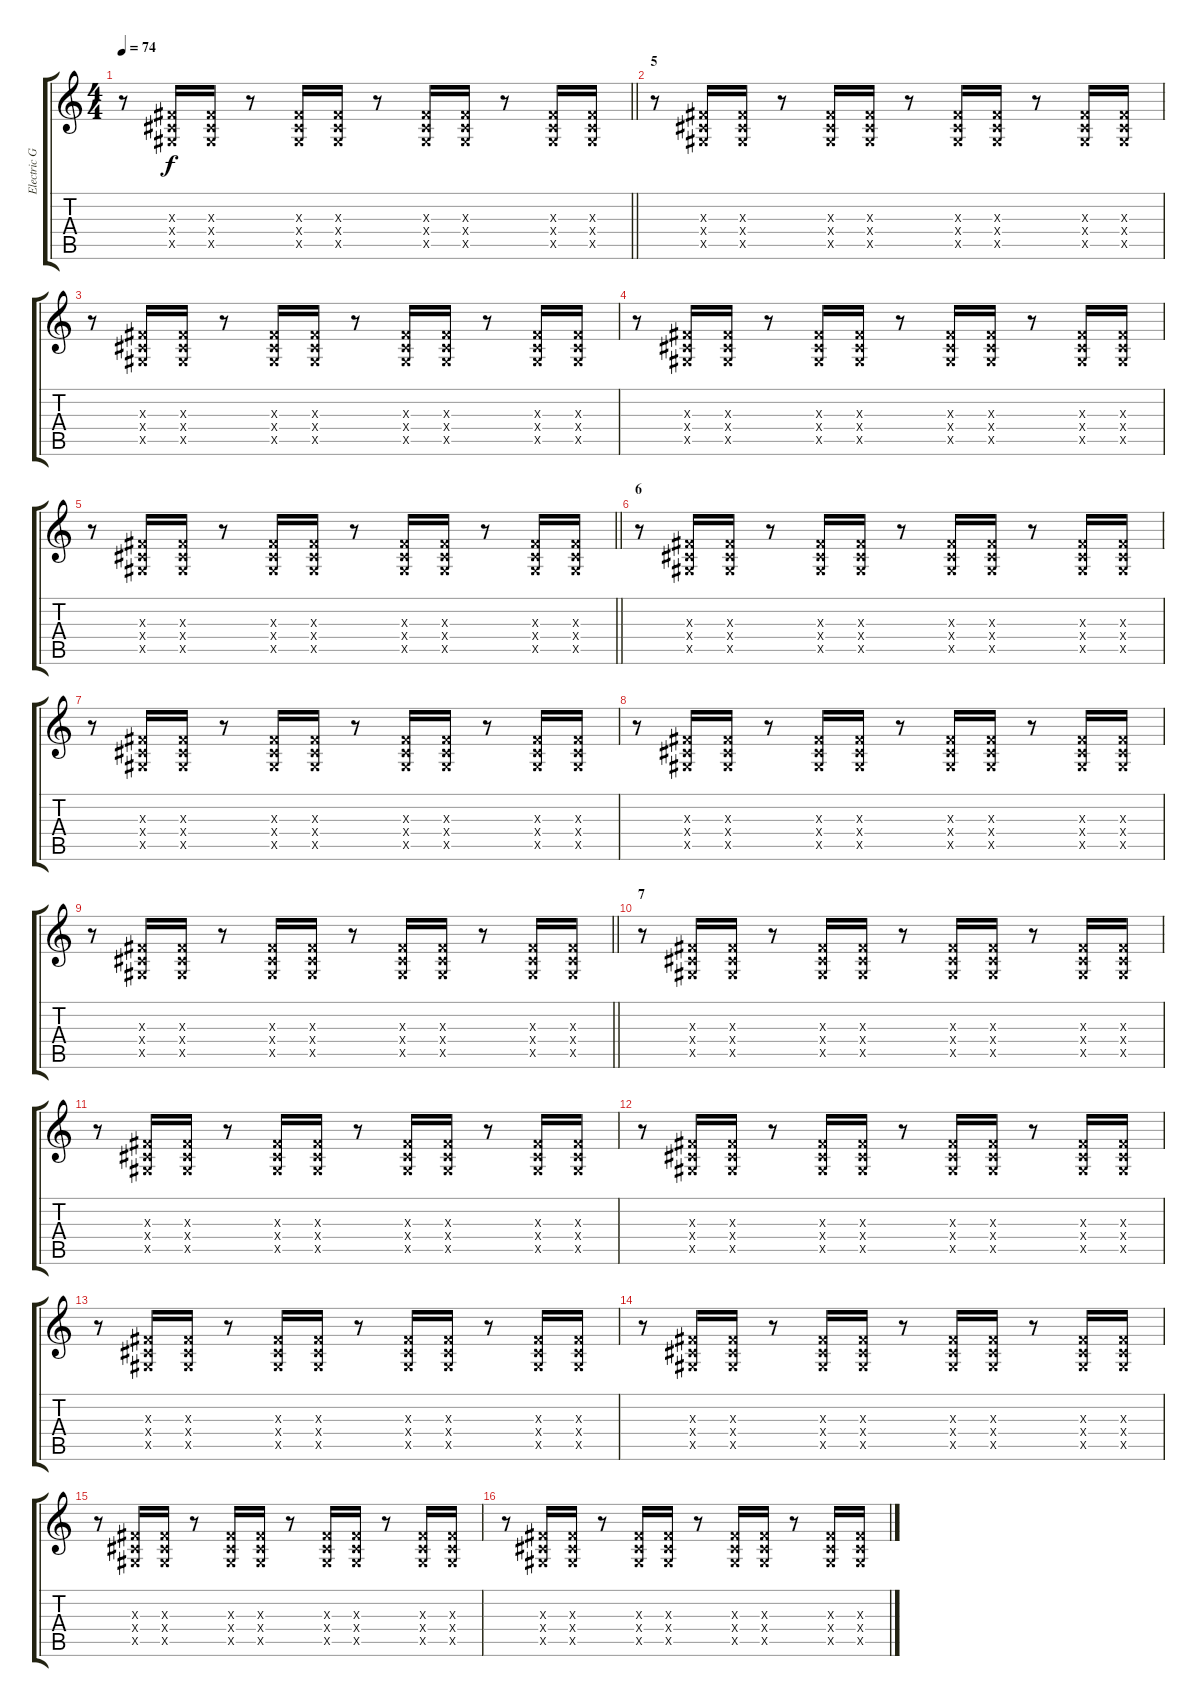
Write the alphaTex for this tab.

\track ("Electric Guitar mute" "Electric G") {instrument electricguitarmuted}
\staff {score tabs}
\tuning (E4 B3 G3 D3 A2 E2) {hide}
\ts (4 4)
\tempo 74
\clef g2
\barLineRight lightlight
\ks c
r.8{dy f} (-1.3{x} -1.4{x} -1.5{x}).16 (-1.3{x} -1.4{x} -1.5{x}).16 r.8 (-1.3{x} -1.4{x} -1.5{x}).16 (-1.3{x} -1.4{x} -1.5{x}).16 r.8 (-1.3{x} -1.4{x} -1.5{x}).16 (-1.3{x} -1.4{x} -1.5{x}).16 r.8 (-1.3{x} -1.4{x} -1.5{x}).16 (-1.3{x} -1.4{x} -1.5{x}).16 |
\section ("" "5")
r.8 (-1.3{x} -1.4{x} -1.5{x}).16 (-1.3{x} -1.4{x} -1.5{x}).16 r.8 (-1.3{x} -1.4{x} -1.5{x}).16 (-1.3{x} -1.4{x} -1.5{x}).16 r.8 (-1.3{x} -1.4{x} -1.5{x}).16 (-1.3{x} -1.4{x} -1.5{x}).16 r.8 (-1.3{x} -1.4{x} -1.5{x}).16 (-1.3{x} -1.4{x} -1.5{x}).16 |
r.8 (-1.3{x} -1.4{x} -1.5{x}).16 (-1.3{x} -1.4{x} -1.5{x}).16 r.8 (-1.3{x} -1.4{x} -1.5{x}).16 (-1.3{x} -1.4{x} -1.5{x}).16 r.8 (-1.3{x} -1.4{x} -1.5{x}).16 (-1.3{x} -1.4{x} -1.5{x}).16 r.8 (-1.3{x} -1.4{x} -1.5{x}).16 (-1.3{x} -1.4{x} -1.5{x}).16 |
r.8 (-1.3{x} -1.4{x} -1.5{x}).16 (-1.3{x} -1.4{x} -1.5{x}).16 r.8 (-1.3{x} -1.4{x} -1.5{x}).16 (-1.3{x} -1.4{x} -1.5{x}).16 r.8 (-1.3{x} -1.4{x} -1.5{x}).16 (-1.3{x} -1.4{x} -1.5{x}).16 r.8 (-1.3{x} -1.4{x} -1.5{x}).16 (-1.3{x} -1.4{x} -1.5{x}).16 |
\barLineRight lightlight
r.8 (-1.3{x} -1.4{x} -1.5{x}).16 (-1.3{x} -1.4{x} -1.5{x}).16 r.8 (-1.3{x} -1.4{x} -1.5{x}).16 (-1.3{x} -1.4{x} -1.5{x}).16 r.8 (-1.3{x} -1.4{x} -1.5{x}).16 (-1.3{x} -1.4{x} -1.5{x}).16 r.8 (-1.3{x} -1.4{x} -1.5{x}).16 (-1.3{x} -1.4{x} -1.5{x}).16 |
\section ("" "6")
r.8 (-1.3{x} -1.4{x} -1.5{x}).16 (-1.3{x} -1.4{x} -1.5{x}).16 r.8 (-1.3{x} -1.4{x} -1.5{x}).16 (-1.3{x} -1.4{x} -1.5{x}).16 r.8 (-1.3{x} -1.4{x} -1.5{x}).16 (-1.3{x} -1.4{x} -1.5{x}).16 r.8 (-1.3{x} -1.4{x} -1.5{x}).16 (-1.3{x} -1.4{x} -1.5{x}).16 |
r.8 (-1.3{x} -1.4{x} -1.5{x}).16 (-1.3{x} -1.4{x} -1.5{x}).16 r.8 (-1.3{x} -1.4{x} -1.5{x}).16 (-1.3{x} -1.4{x} -1.5{x}).16 r.8 (-1.3{x} -1.4{x} -1.5{x}).16 (-1.3{x} -1.4{x} -1.5{x}).16 r.8 (-1.3{x} -1.4{x} -1.5{x}).16 (-1.3{x} -1.4{x} -1.5{x}).16 |
r.8 (-1.3{x} -1.4{x} -1.5{x}).16 (-1.3{x} -1.4{x} -1.5{x}).16 r.8 (-1.3{x} -1.4{x} -1.5{x}).16 (-1.3{x} -1.4{x} -1.5{x}).16 r.8 (-1.3{x} -1.4{x} -1.5{x}).16 (-1.3{x} -1.4{x} -1.5{x}).16 r.8 (-1.3{x} -1.4{x} -1.5{x}).16 (-1.3{x} -1.4{x} -1.5{x}).16 |
\barLineRight lightlight
r.8 (-1.3{x} -1.4{x} -1.5{x}).16 (-1.3{x} -1.4{x} -1.5{x}).16 r.8 (-1.3{x} -1.4{x} -1.5{x}).16 (-1.3{x} -1.4{x} -1.5{x}).16 r.8 (-1.3{x} -1.4{x} -1.5{x}).16 (-1.3{x} -1.4{x} -1.5{x}).16 r.8 (-1.3{x} -1.4{x} -1.5{x}).16 (-1.3{x} -1.4{x} -1.5{x}).16 |
\section ("" "7")
r.8 (-1.3{x} -1.4{x} -1.5{x}).16 (-1.3{x} -1.4{x} -1.5{x}).16 r.8 (-1.3{x} -1.4{x} -1.5{x}).16 (-1.3{x} -1.4{x} -1.5{x}).16 r.8 (-1.3{x} -1.4{x} -1.5{x}).16 (-1.3{x} -1.4{x} -1.5{x}).16 r.8 (-1.3{x} -1.4{x} -1.5{x}).16 (-1.3{x} -1.4{x} -1.5{x}).16 |
r.8 (-1.3{x} -1.4{x} -1.5{x}).16 (-1.3{x} -1.4{x} -1.5{x}).16 r.8 (-1.3{x} -1.4{x} -1.5{x}).16 (-1.3{x} -1.4{x} -1.5{x}).16 r.8 (-1.3{x} -1.4{x} -1.5{x}).16 (-1.3{x} -1.4{x} -1.5{x}).16 r.8 (-1.3{x} -1.4{x} -1.5{x}).16 (-1.3{x} -1.4{x} -1.5{x}).16 |
r.8 (-1.3{x} -1.4{x} -1.5{x}).16 (-1.3{x} -1.4{x} -1.5{x}).16 r.8 (-1.3{x} -1.4{x} -1.5{x}).16 (-1.3{x} -1.4{x} -1.5{x}).16 r.8 (-1.3{x} -1.4{x} -1.5{x}).16 (-1.3{x} -1.4{x} -1.5{x}).16 r.8 (-1.3{x} -1.4{x} -1.5{x}).16 (-1.3{x} -1.4{x} -1.5{x}).16 |
r.8 (-1.3{x} -1.4{x} -1.5{x}).16 (-1.3{x} -1.4{x} -1.5{x}).16 r.8 (-1.3{x} -1.4{x} -1.5{x}).16 (-1.3{x} -1.4{x} -1.5{x}).16 r.8 (-1.3{x} -1.4{x} -1.5{x}).16 (-1.3{x} -1.4{x} -1.5{x}).16 r.8 (-1.3{x} -1.4{x} -1.5{x}).16 (-1.3{x} -1.4{x} -1.5{x}).16 |
r.8 (-1.3{x} -1.4{x} -1.5{x}).16 (-1.3{x} -1.4{x} -1.5{x}).16 r.8 (-1.3{x} -1.4{x} -1.5{x}).16 (-1.3{x} -1.4{x} -1.5{x}).16 r.8 (-1.3{x} -1.4{x} -1.5{x}).16 (-1.3{x} -1.4{x} -1.5{x}).16 r.8 (-1.3{x} -1.4{x} -1.5{x}).16 (-1.3{x} -1.4{x} -1.5{x}).16 |
r.8 (-1.3{x} -1.4{x} -1.5{x}).16 (-1.3{x} -1.4{x} -1.5{x}).16 r.8 (-1.3{x} -1.4{x} -1.5{x}).16 (-1.3{x} -1.4{x} -1.5{x}).16 r.8 (-1.3{x} -1.4{x} -1.5{x}).16 (-1.3{x} -1.4{x} -1.5{x}).16 r.8 (-1.3{x} -1.4{x} -1.5{x}).16 (-1.3{x} -1.4{x} -1.5{x}).16 |
r.8 (-1.3{x} -1.4{x} -1.5{x}).16 (-1.3{x} -1.4{x} -1.5{x}).16 r.8 (-1.3{x} -1.4{x} -1.5{x}).16 (-1.3{x} -1.4{x} -1.5{x}).16 r.8 (-1.3{x} -1.4{x} -1.5{x}).16 (-1.3{x} -1.4{x} -1.5{x}).16 r.8 (-1.3{x} -1.4{x} -1.5{x}).16 (-1.3{x} -1.4{x} -1.5{x}).16
